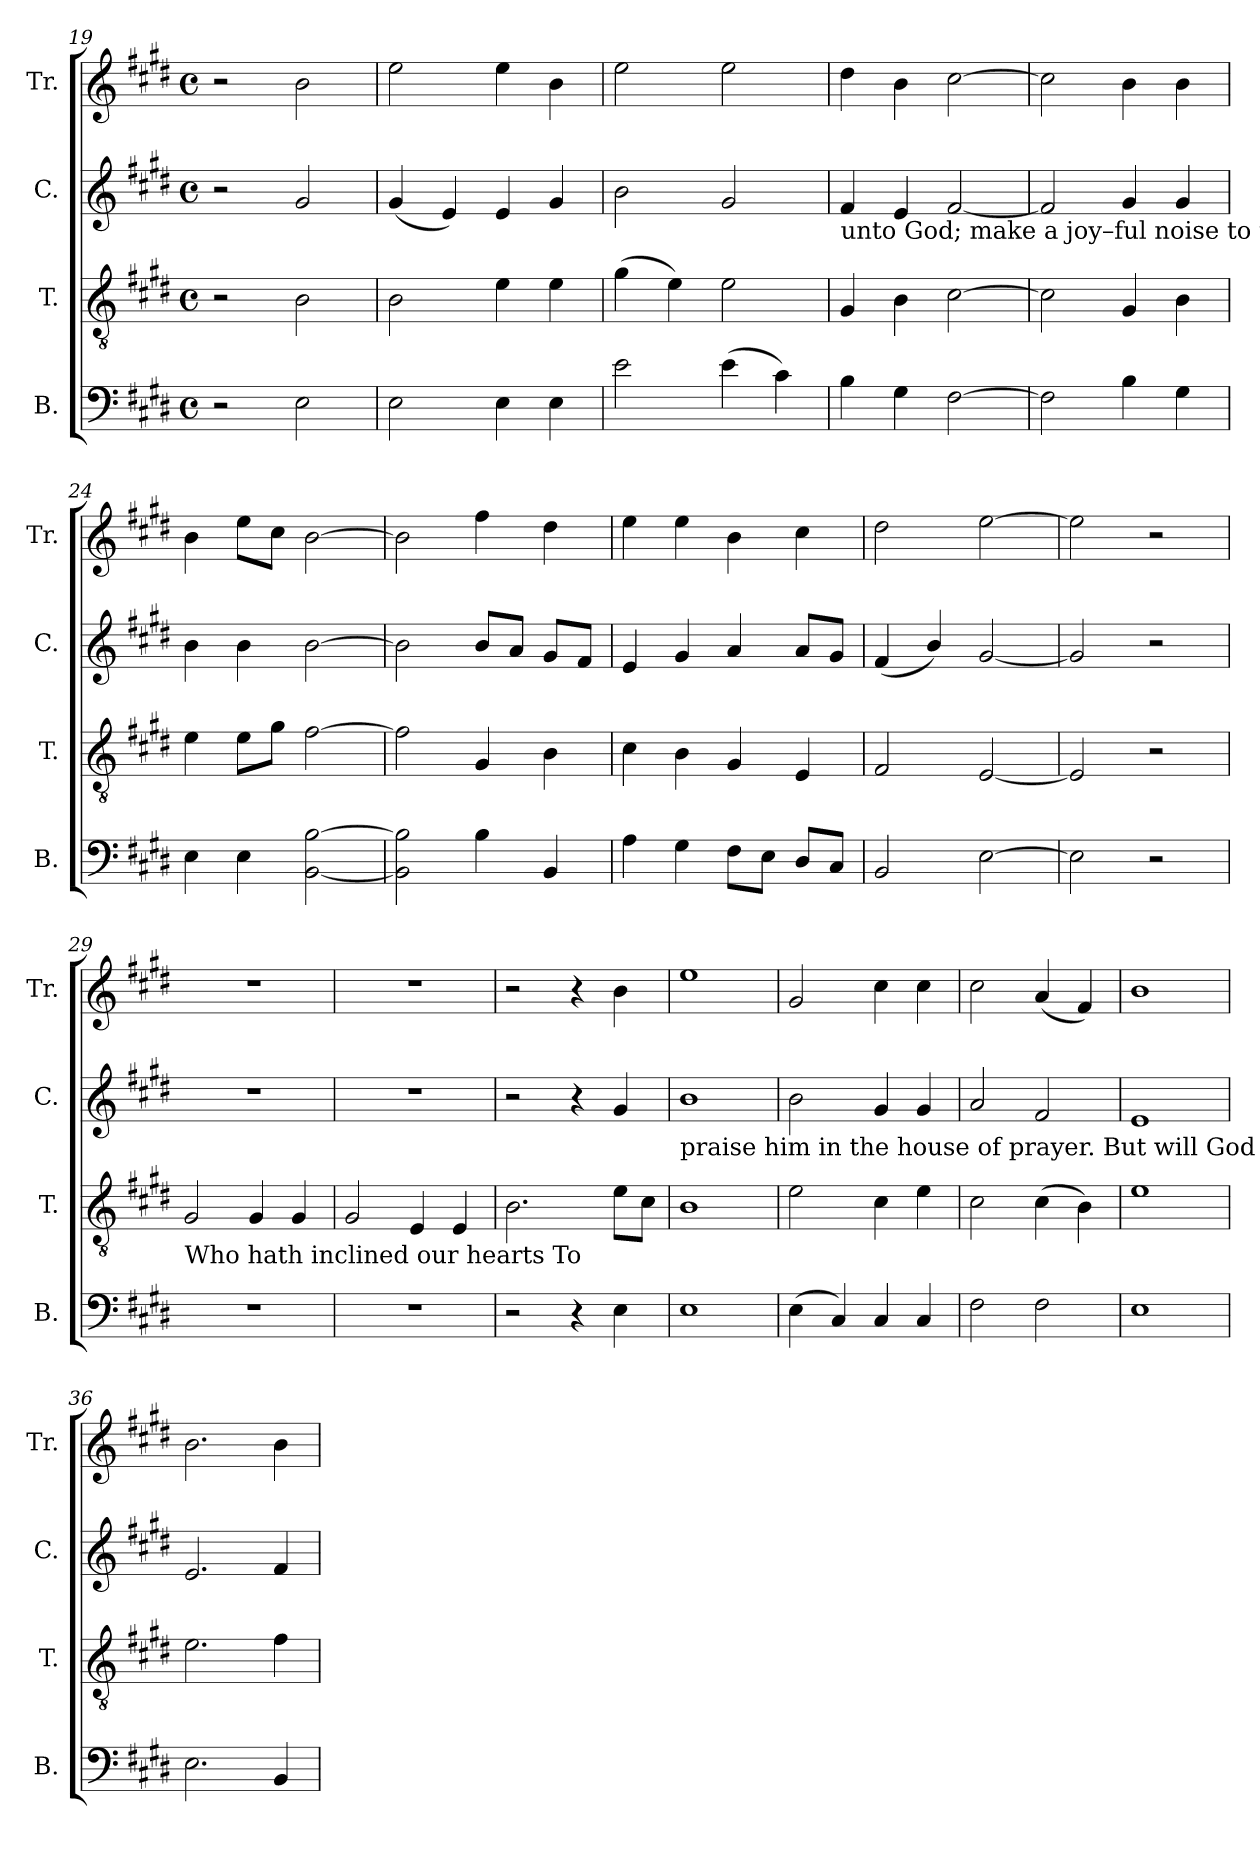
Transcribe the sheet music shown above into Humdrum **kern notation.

**kern	**kern	**kern	**kern
*part4	*part3	*part2	*part1
*staff4	*staff3	*staff2	*staff1
*I"B.	*I"T.	*I"C.	*I"Tr.
*I'B.	*I'T.	*I'C.	*I'Tr.
*clefF4	*clefGv2	*clefG2	*clefG2
*k[f#c#g#d#]	*k[f#c#g#d#]	*k[f#c#g#d#]	*k[f#c#g#d#]
*M4/4	*M4/4	*M4/4	*M4/4
*met(c)	*met(c)	*met(c)	*met(c)
=19	=19	=19	=19
2r	2r	2r	2r
2E\	2B\	2g#/	2b\
=20	=20	=20	=20
2E\	2B\	(4g#/	2ee\
.	.	4e/)	.
4E\	4e\	4e/	4ee\
4E\	4e\	4g#/	4b\
=21	=21	=21	=21
2e\	(4g#\	2b\	2ee\
.	4e\)	.	.
(4e\	2e\	2g#/	2ee\
4c#\)	.	.	.
!!LO:LB:g=z
=22	=22	=22	=22
!	!	!LO:TX:b:t=unto   God;     make a   joy–ful   noise          to      the       God  of  our   sal  –   va   –  tion.                                                                          To	!
4B\	4G#/	4f#/	4dd#\
4G#\	4B\	4e/	4b\
[2F#\	[2c#\	[2f#/	[2cc#\
=23	=23	=23	=23
2F#\]	2c#\]	2f#/]	2cc#\]
4B\	4G#/	4g#/	4b\
4G#\	4B\	4g#/	4b\
=24	=24	=24	=24
4E\	4e\	4b\	4b\
4E\	8e\L	4b\	8ee\L
.	8g#\J	.	8cc#\J
[2BB\ [2B\	[2f#\	[2b\	[2b\
=25	=25	=25	=25
2BB\] 2B\]	2f#\]	2b\]	2b\]
4B\	4G#/	8b/L	4ff#\
.	.	8a/J	.
4BB/	4B\	8g#/L	4dd#\
.	.	8f#/J	.
=26	=26	=26	=26
4A\	4c#\	4e/	4ee\
4G#\	4B\	4g#/	4ee\
8F#\L	4G#/	4a/	4b\
8E\J	.	.	.
8D#/L	4E/	8a/L	4cc#\
8C#/J	.	8g#/J	.
=27	=27	=27	=27
2BB/	2F#/	(4f#/	2dd#\
.	.	4b/)	.
[2E\	[2E/	[2g#/	[2ee\
=28	=28	=28	=28
2E\]	2E/]	2g#/]	2ee\]
2r	2r	2r	2r
=29	=29	=29	=29
!	!LO:TX:b:t=Who hath inclined our hearts    To	!	!
1r	2G#/	1r	1r
.	4G#/	.	.
.	4G#/	.	.
=30	=30	=30	=30
1r	2G#/	1r	1r
.	4E/	.	.
.	4E/	.	.
=31	=31	=31	=31
2r	2.B\	2r	2r
4r	.	4r	4r
4E\	8e\L	4g#/	4b\
.	8c#\J	.	.
!!LO:PB:g=z
=32	=32	=32	=32
!	!	!LO:TX:b:t=praise  him    in  the   house  of   prayer.   But   will   God ______   indeed      dwell  on  earth,          Will   he   affix    his   name ________ un –	!
1E	1B	1b	1ee
=33	=33	=33	=33
(4E\	2e\	2b\	2g#/
4C#/)	.	.	.
4C#/	4c#\	4g#/	4cc#\
4C#/	4e\	4g#/	4cc#\
=34	=34	=34	=34
2F#\	2c#\	2a/	2cc#\
2F#\	(4c#\	2f#/	(4a/
.	4B\)	.	4f#/)
=35	=35	=35	=35
1E	1e	1e	1b
=36	=36	=36	=36
2.E\	2.e\	2.e/	2.b\
4BB/	4f#\	4f#/	4b\
=	=	=	=
*-	*-	*-	*-
